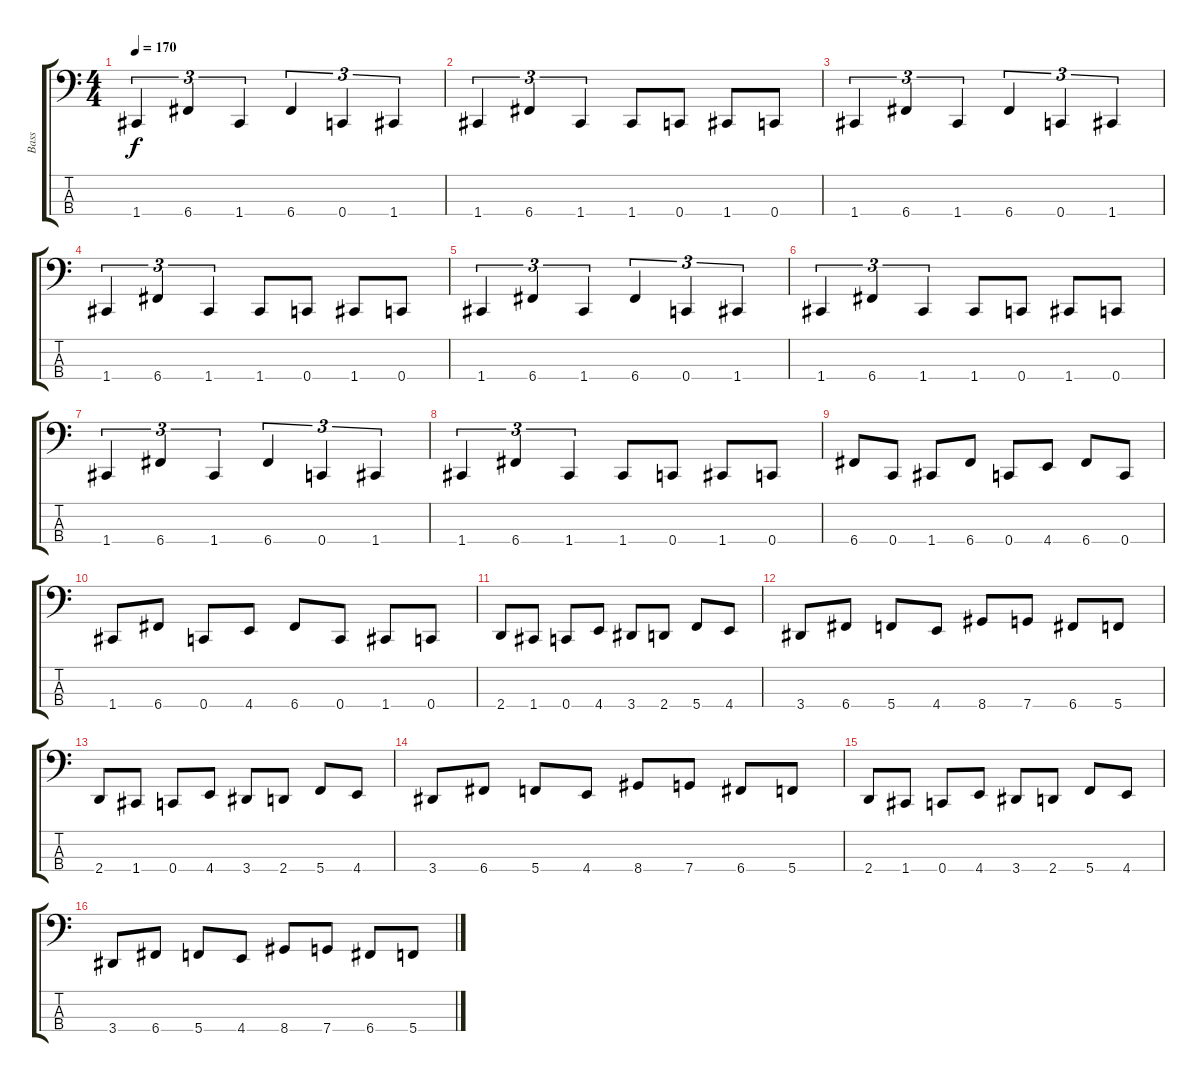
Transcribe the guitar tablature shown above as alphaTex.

\track ("Bass" "Bass") {instrument electricbassfinger}
\staff {score tabs}
\tuning (F2 C2 G1 C1) {hide}
\ts (4 4)
\tempo 170
\clef f4
\ks c
1.4.4{tu (3 2) dy f} 6.4.4{tu (3 2)} 1.4.4{tu (3 2)} 6.4.4{tu (3 2)} 0.4.4{tu (3 2)} 1.4.4{tu (3 2)} |
1.4.4{tu (3 2)} 6.4.4{tu (3 2)} 1.4.4{tu (3 2)} 1.4.8 0.4.8 1.4.8 0.4.8 |
1.4.4{tu (3 2)} 6.4.4{tu (3 2)} 1.4.4{tu (3 2)} 6.4.4{tu (3 2)} 0.4.4{tu (3 2)} 1.4.4{tu (3 2)} |
1.4.4{tu (3 2)} 6.4.4{tu (3 2)} 1.4.4{tu (3 2)} 1.4.8 0.4.8 1.4.8 0.4.8 |
1.4.4{tu (3 2)} 6.4.4{tu (3 2)} 1.4.4{tu (3 2)} 6.4.4{tu (3 2)} 0.4.4{tu (3 2)} 1.4.4{tu (3 2)} |
1.4.4{tu (3 2)} 6.4.4{tu (3 2)} 1.4.4{tu (3 2)} 1.4.8 0.4.8 1.4.8 0.4.8 |
1.4.4{tu (3 2)} 6.4.4{tu (3 2)} 1.4.4{tu (3 2)} 6.4.4{tu (3 2)} 0.4.4{tu (3 2)} 1.4.4{tu (3 2)} |
1.4.4{tu (3 2)} 6.4.4{tu (3 2)} 1.4.4{tu (3 2)} 1.4.8 0.4.8 1.4.8 0.4.8 |
6.4.8 0.4.8 1.4.8 6.4.8 0.4.8 4.4.8 6.4.8 0.4.8 |
1.4.8 6.4.8 0.4.8 4.4.8 6.4.8 0.4.8 1.4.8 0.4.8 |
2.4.8 1.4.8 0.4.8 4.4.8 3.4.8 2.4.8 5.4.8 4.4.8 |
3.4.8 6.4.8 5.4.8 4.4.8 8.4.8 7.4.8 6.4.8 5.4.8 |
2.4.8 1.4.8 0.4.8 4.4.8 3.4.8 2.4.8 5.4.8 4.4.8 |
3.4.8 6.4.8 5.4.8 4.4.8 8.4.8 7.4.8 6.4.8 5.4.8 |
2.4.8 1.4.8 0.4.8 4.4.8 3.4.8 2.4.8 5.4.8 4.4.8 |
3.4.8 6.4.8 5.4.8 4.4.8 8.4.8 7.4.8 6.4.8 5.4.8
